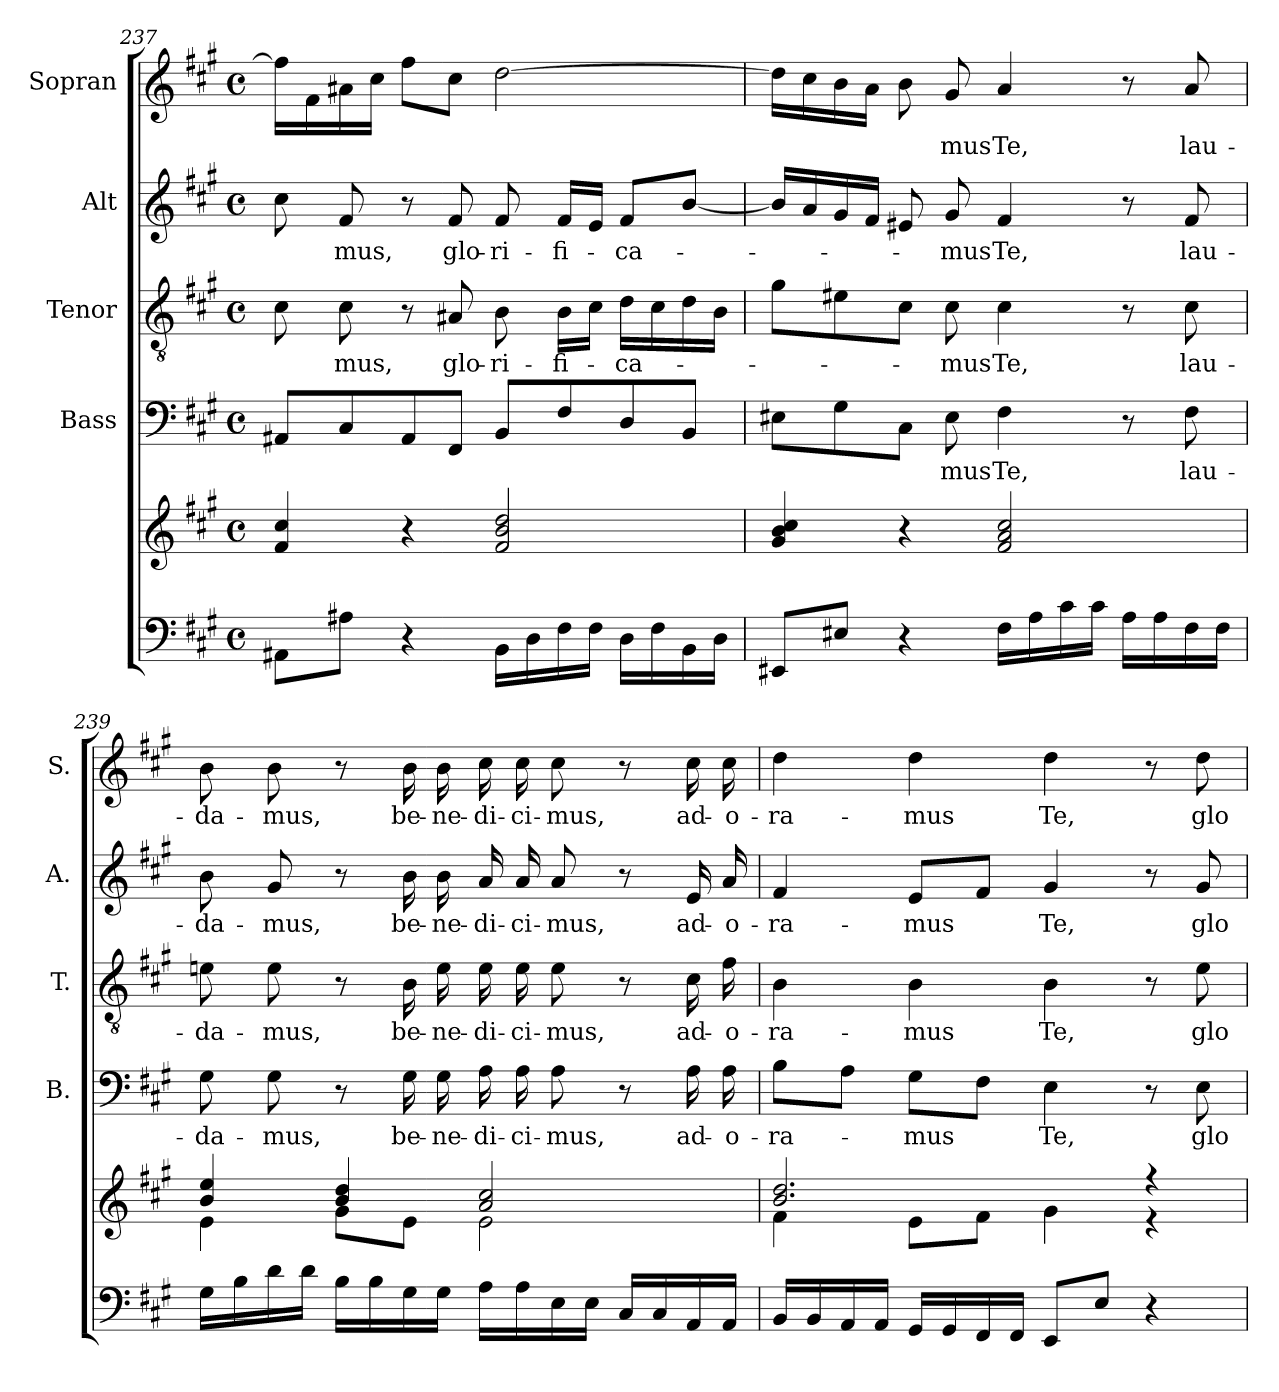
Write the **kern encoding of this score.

**kern	**kern	**kern	**text	**kern	**text	**kern	**text	**kern	**text
*part5	*part5	*part4	*part4	*part3	*part3	*part2	*part2	*part1	*part1
*staff6	*staff5	*staff4	*staff4	*staff3	*staff3	*staff2	*staff2	*staff1	*staff1
*	*	*I"Bass	*	*I"Tenor	*	*I"Alt	*	*I"Sopran	*
*	*	*I'B.	*	*I'T.	*	*I'A.	*	*I'S.	*
*clefF4	*clefG2	*clefF4	*	*clefGv2	*	*clefG2	*	*clefG2	*
*k[f#c#g#]	*k[f#c#g#]	*k[f#c#g#]	*	*k[f#c#g#]	*	*k[f#c#g#]	*	*k[f#c#g#]	*
*A:	*A:	*A:	*	*A:	*	*A:	*	*A:	*
*M4/4	*M4/4	*M4/4	*	*M4/4	*	*M4/4	*	*M4/4	*
*met(c)	*met(c)	*met(c)	*	*met(c)	*	*met(c)	*	*met(c)	*
=237	=237	=237	=237	=237	=237	=237	=237	=237	=237
8AA#X\L	4f#/ 4cc#/	8AA#X/L	.	8c#\	.	8cc#\	.	16ff#\LL]	.
.	.	.	.	.	.	.	.	16f#\	.
!	!	!	!	!	!LO:LY:b	!	!LO:LY:b	!	!
8A#X\J	.	8C#/	.	8c#\	-mus,	8f#/	-mus,	16a#X\	.
.	.	.	.	.	.	.	.	16cc#\JJ	.
4r	4r	8AA#/	.	8r	.	8r	.	8ff#\L	.
!	!	!	!	!	!LO:LY:b	!	!LO:LY:b	!	!
.	.	8FF#/J	.	8A#X/	glo-	8f#/	glo-	8cc#\J	.
!	!	!	!	!	!LO:LY:b	!	!LO:LY:b	!	!
16BB\LL	2f#/ 2b/ 2dd/	8BB/L	.	8B\	-ri-	8f#/	-ri-	[2dd\	.
16D\	.	.	.	.	.	.	.	.	.
!	!	!	!	!	!LO:LY:b	!	!LO:LY:b	!	!
16F#\	.	8F#/	.	16B\LL	-fi-	16f#/LL	-fi-	.	.
16F#\JJ	.	.	.	16c#\JJ	.	16e/JJ	.	.	.
!	!	!	!	!	!LO:LY:b	!	!LO:LY:b	!	!
16D\LL	.	8D/	.	16d\LL	-ca-	8f#/L	-ca-	.	.
16F#\	.	.	.	16c#\	.	.	.	.	.
16BB\	.	8BB/J	.	16d\	.	[8b/J	.	.	.
16D\JJ	.	.	.	16B\JJ	.	.	.	.	.
!!LO:PB:g=z
=238	=238	=238	=238	=238	=238	=238	=238	=238	=238
8EE#X/L	4g#/ 4b/ 4cc#/	8E#X\L	.	8g#\L	.	16b/LL]	.	16dd\LL]	.
.	.	.	.	.	.	16a/	.	16cc#\	.
8E#X/J	.	8G#\	.	8e#X\	.	16g#/	.	16b\	.
.	.	.	.	.	.	16f#/JJ	.	16a\JJ	.
4r	4r	8C#\J	.	8c#\J	.	8e#X/	.	8b\	.
!	!	!	!LO:LY:b	!	!LO:LY:b	!	!LO:LY:b	!	!LO:LY:b
.	.	8E#\	-mus	8c#\	-mus	8g#/	-mus	8g#/	-mus
!	!	!	!LO:LY:b	!	!LO:LY:b	!	!LO:LY:b	!	!LO:LY:b
16F#\LL	2f#/ 2a/ 2cc#/	4F#\	Te,	4c#\	Te,	4f#/	Te,	4a/	Te,
16A\	.	.	.	.	.	.	.	.	.
16c#\	.	.	.	.	.	.	.	.	.
16c#\JJ	.	.	.	.	.	.	.	.	.
16A\LL	.	8r	.	8r	.	8r	.	8r	.
16A\	.	.	.	.	.	.	.	.	.
!	!	!	!LO:LY:b	!	!LO:LY:b	!	!LO:LY:b	!	!LO:LY:b
16F#\	.	8F#\	lau-	8c#\	lau-	8f#/	lau-	8a/	lau-
16F#\JJ	.	.	.	.	.	.	.	.	.
=239	=239	=239	=239	=239	=239	=239	=239	=239	=239
*	*^	*	*	*	*	*	*	*	*
!	!	!	!	!LO:LY:b	!	!LO:LY:b	!	!LO:LY:b	!	!LO:LY:b
16G#\LL	4b/ 4ee/	4e\	8G#\	-da-	8en\	-da-	8b\	-da-	8b\	-da-
16B\	.	.	.	.	.	.	.	.	.	.
!	!	!	!	!LO:LY:b	!	!LO:LY:b	!	!LO:LY:b	!	!LO:LY:b
16d\	.	.	8G#\	-mus,	8e\	-mus,	8g#/	-mus,	8b\	-mus,
16d\JJ	.	.	.	.	.	.	.	.	.	.
16B\LL	4b/ 4dd/	8g#\L	8r	.	8r	.	8r	.	8r	.
16B\	.	.	.	.	.	.	.	.	.	.
!	!	!	!	!LO:LY:b	!	!LO:LY:b	!	!LO:LY:b	!	!LO:LY:b
16G#\	.	8e\J	16G#\	be-	16B\	be-	16b\	be-	16b\	be-
!	!	!	!	!LO:LY:b	!	!LO:LY:b	!	!LO:LY:b	!	!LO:LY:b
16G#\JJ	.	.	16G#\	-ne-	16e\	-ne-	16b\	-ne-	16b\	-ne-
!	!	!	!	!LO:LY:b	!	!LO:LY:b	!	!LO:LY:b	!	!LO:LY:b
16A\LL	2a/ 2cc#/	2e\	16A\	-di-	16e\	-di-	16a/	-di-	16cc#\	-di-
!	!	!	!	!LO:LY:b	!	!LO:LY:b	!	!LO:LY:b	!	!LO:LY:b
16A\	.	.	16A\	-ci-	16e\	-ci-	16a/	-ci-	16cc#\	-ci-
!	!	!	!	!LO:LY:b	!	!LO:LY:b	!	!LO:LY:b	!	!LO:LY:b
16E\	.	.	8A\	-mus,	8e\	-mus,	8a/	-mus,	8cc#\	-mus,
16E\JJ	.	.	.	.	.	.	.	.	.	.
16C#/LL	.	.	8r	.	8r	.	8r	.	8r	.
16C#/	.	.	.	.	.	.	.	.	.	.
!	!	!	!	!LO:LY:b	!	!LO:LY:b	!	!LO:LY:b	!	!LO:LY:b
16AA/	.	.	16A\	ad-	16c#\	ad-	16e/	ad-	16cc#\	ad-
!	!	!	!	!LO:LY:b	!	!LO:LY:b	!	!LO:LY:b	!	!LO:LY:b
16AA/JJ	.	.	16A\	-o-	16f#\	-o-	16a/	-o-	16cc#\	-o-
!!LO:LB:g=z
=240	=240	=240	=240	=240	=240	=240	=240	=240	=240	=240
!	!	!	!	!LO:LY:b	!	!LO:LY:b	!	!LO:LY:b	!	!LO:LY:b
16BB/LL	2.b/ 2.dd/	4f#\	8B\L	-ra-	4B\	-ra-	4f#/	-ra-	4dd\	-ra-
16BB/	.	.	.	.	.	.	.	.	.	.
16AA/	.	.	8A\J	.	.	.	.	.	.	.
16AA/JJ	.	.	.	.	.	.	.	.	.	.
!	!	!	!	!LO:LY:b	!	!LO:LY:b	!	!LO:LY:b	!	!LO:LY:b
16GG#/LL	.	8e\L	8G#\L	-mus	4B\	-mus	8e/L	-mus	4dd\	-mus
16GG#/	.	.	.	.	.	.	.	.	.	.
16FF#/	.	8f#\J	8F#\J	.	.	.	8f#/J	.	.	.
16FF#/JJ	.	.	.	.	.	.	.	.	.	.
!	!	!	!	!LO:LY:b	!	!LO:LY:b	!	!LO:LY:b	!	!LO:LY:b
8EE/L	.	4g#\	4E\	Te,	4B\	Te,	4g#/	Te,	4dd\	Te,
8E/J	.	.	.	.	.	.	.	.	.	.
4r	4r	4r	8r	.	8r	.	8r	.	8r	.
!	!	!	!	!LO:LY:b	!	!LO:LY:b	!	!LO:LY:b	!	!LO:LY:b
.	.	.	8E\	glo-	8e\	glo-	8g#/	glo-	8dd\	glo-
*	*v	*v	*	*	*	*	*	*	*	*
=	=	=	=	=	=	=	=	=	=
*-	*-	*-	*-	*-	*-	*-	*-	*-	*-
